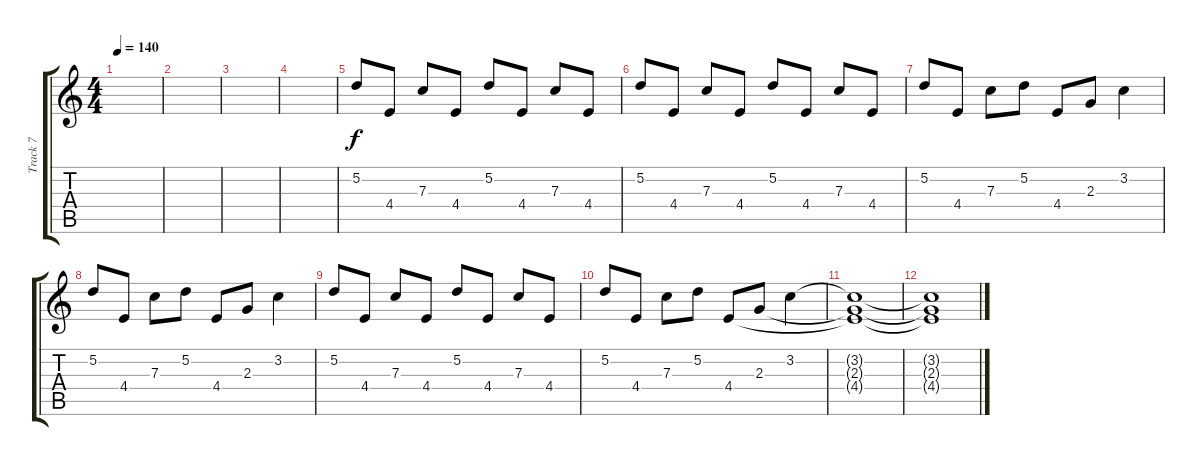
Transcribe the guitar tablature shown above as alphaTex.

\track ("Track 7" "Track 7") {instrument electricbassfinger}
\staff {score tabs}
\tuning (D4 A3 F3 C3 G2 C2) {hide}
\ts (4 4)
\tempo 140
\clef g2
\ks c
|
|
|
|
5.2.8 4.4.8 7.3.8 4.4.8 5.2.8 4.4.8 7.3.8 4.4.8 |
5.2.8 4.4.8 7.3.8 4.4.8 5.2.8 4.4.8 7.3.8 4.4.8 |
5.2.8 4.4.8 7.3.8 5.2.8 4.4.8 2.3.8 3.2.4 |
5.2.8 4.4.8 7.3.8 5.2.8 4.4.8 2.3.8 3.2.4 |
5.2.8 4.4.8 7.3.8 4.4.8 5.2.8 4.4.8 7.3.8 4.4.8 |
5.2.8 4.4.8 7.3.8 5.2.8 4.4.8 2.3.8 3.2.4 |
(3.2{t} 2.3{t} 4.4{t}).1 |
(3.2{t} 2.3{t} 4.4{t}).1
